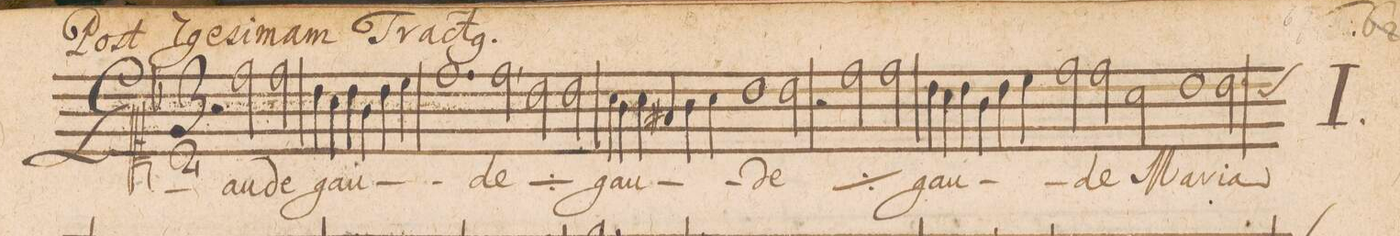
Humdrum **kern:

**kern	**text
*I"CANTVS.	*
*clefC1	*
*k[b-]	*
*M3/2	*
2r	.
2dd\	Gau-
2dd\	-de
=2-	=2-
4b-\	gau-
4a\	.
4b-\	.
4g\	.
4b-\	.
4cc\	.
=3-	=3-
1.dd	.
=4-	=4-
2dd,\	-de
*	*ij
2b-\	gau-
2b-\	-de
*	*Xij
=5-	=5-
4a\	gau-
4g\	.
4a\	.
4f#X/	.
4g\	.
4a\	.
=6-	=6-
1b-	.
2b-\	-de
=7-	=7-
2r	.
*	*ij
2dd\	gau-
2dd\	-de
*	*Xij
=8-	=8-
4b-\	gau-
4a\	.
4b-\	.
4g\	.
4b-\	.
4cc\	.
=9-	=9-
2dd\	.
2dd\	-de
2a\	Ma-
=10-	=10-
1b-	-ri-
2b-\	-a
*custos:a	*
=11-	=11-
*-	*-
